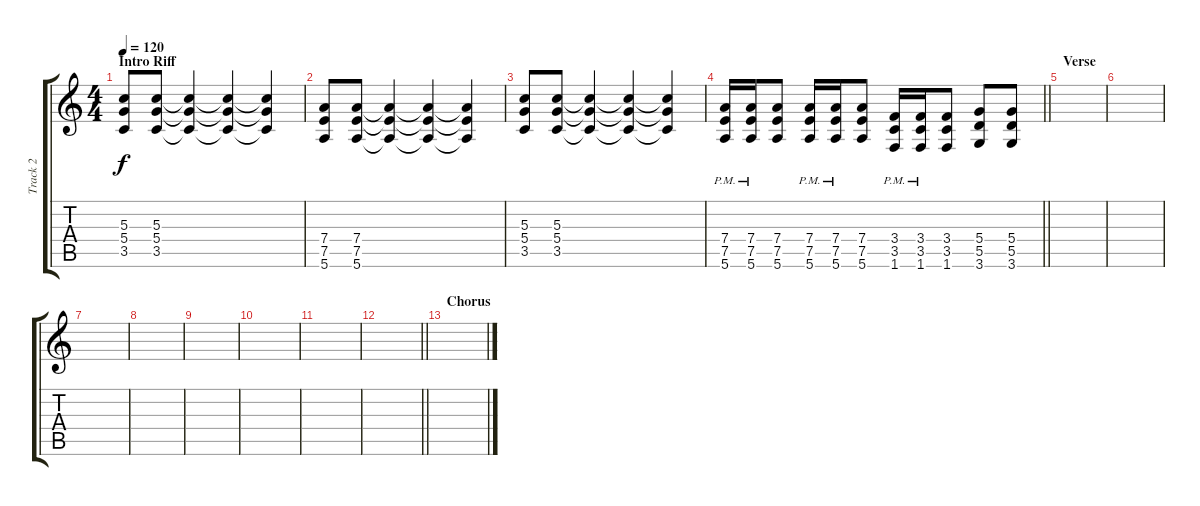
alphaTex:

\track ("Track 2" "Track 2") {instrument distortionguitar}
\staff {score tabs}
\tuning (E4 B3 G3 D3 A2 E2) {hide}
\ts (4 4)
\section ("" "Intro Riff")
\tempo 120
\clef g2
\ks c
(5.3 5.4 3.5).8{dy f} (5.3 5.4 3.5).8 (5.3{t} 5.4{t} 3.5{t}).4 (5.3{t} 5.4{t} 3.5{t}).4 (5.3{t} 5.4{t} 3.5{t}).4 |
(7.4 7.5 5.6).8 (7.4 7.5 5.6).8 (7.4{t} 7.5{t} 5.6{t}).4 (7.4{t} 7.5{t} 5.6{t}).4 (7.4{t} 7.5{t} 5.6{t}).4 |
(5.3 5.4 3.5).8 (5.3 5.4 3.5).8 (5.3{t} 5.4{t} 3.5{t}).4 (5.3{t} 5.4{t} 3.5{t}).4 (5.3{t} 5.4{t} 3.5{t}).4 |
\barLineRight lightlight
(7.4{pm} 7.5{pm} 5.6{pm}).16 (7.4{pm} 7.5{pm} 5.6{pm}).16 (7.4 7.5 5.6).8 (7.4{pm} 7.5{pm} 5.6{pm}).16 (7.4{pm} 7.5{pm} 5.6{pm}).16 (7.4 7.5 5.6).8 (3.4{pm} 3.5{pm} 1.6{pm}).16 (3.4{pm} 3.5{pm} 1.6{pm}).16 (3.4 3.5 1.6).8 (5.4 5.5 3.6).8 (5.4 5.5 3.6).8 |
\section ("" "Verse")
|
|
|
|
|
|
|
\barLineRight lightlight
|
\section ("" "Chorus")
